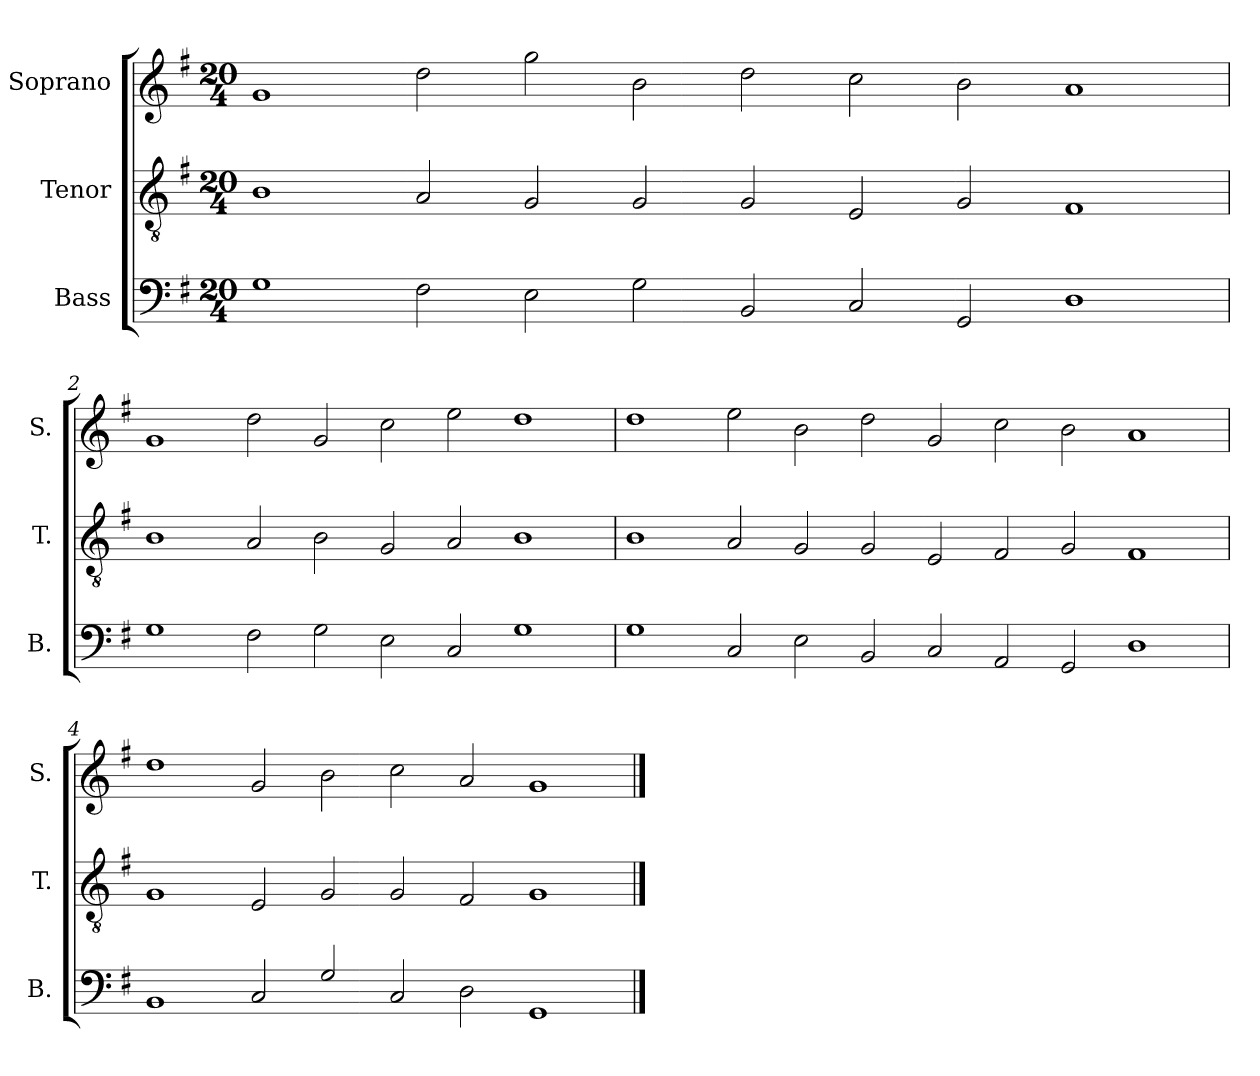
**kern	**kern	**kern
*part3	*part2	*part1
*staff3	*staff2	*staff1
*I"Bass	*I"Tenor	*I"Soprano
*I'B.	*I'T.	*I'S.
*clefF4	*clefGv2	*clefG2
*k[f#]	*k[f#]	*k[f#]
*G:	*G:	*G:
*M20/4	*M20/4	*M20/4
=1	=1	=1
1G	1B	1g
2F#\	2A/	2dd\
2E\	2G/	2gg\
2G\	2G/	2b\
2BB/	2G/	2dd\
2C/	2E/	2cc\
2GG/	2G/	2b\
1D	1F#	1a
=2	=2	=2
1G	1B	1g
2F#\	2A/	2dd\
2G\	2B\	2g/
2E\	2G/	2cc\
2C/	2A/	2ee\
1G	1B	1dd
=3	=3	=3
1G	1B	1dd
2C/	2A/	2ee\
2E\	2G/	2b\
2BB/	2G/	2dd\
2C/	2E/	2g/
2AA/	2F#/	2cc\
2GG/	2G/	2b\
1D	1F#	1a
=4	=4	=4
1BB	1G	1dd
2C/	2E/	2g/
2G/	2G/	2b\
2C/	2G/	2cc\
2D\	2F#/	2a/
1GG	1G	1g
==	==	==
*-	*-	*-
